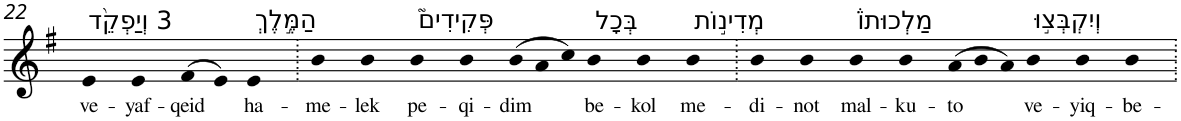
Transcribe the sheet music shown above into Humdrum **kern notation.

**kern	**text
*part1	*part1
*staff1	*staff1
*I"Piano	*
*I'Pno	*
!!LO:PB:g=z
*clefG2	*
*k[f#]	*
*G:	*
=22	=22
!LO:TX:a:t=3 וְיַפְקֵ֨ד	!
!	!LO:LY:b
4e	ve-
!	!LO:LY:b
4e	-yaf-
!	!LO:LY:b
(>8f#	-qeid
8e)	.
!LO:TX:a:t=הַמֶּ֣לֶךְ	!
!	!LO:LY:b
4e	ha-
=23.	=23.
!	!LO:LY:b
4b	-me-
!	!LO:LY:b
4b	-lek
!LO:TX:a:t=פְּקִידִים֮	!
!	!LO:LY:b
4b	pe-
!	!LO:LY:b
4b	-qi-
*Xtuplet	*
!	!LO:LY:b
(>12b	-dim
12a	.
12cc)	.
!LO:TX:a:t=בְּכָל	!
!	!LO:LY:b
4b	be-
!	!LO:LY:b
4b	-kol
!LO:TX:a:t=מְדִינ֣וֹת	!
!	!LO:LY:b
4b	me-
=24.	=24.
!	!LO:LY:b
4b	-di-
!	!LO:LY:b
4b	-not
!LO:TX:a:t=מַלְכוּתוֹ֒	!
!	!LO:LY:b
4b	mal-
!	!LO:LY:b
4b	-ku-
!	!LO:LY:b
(>12a	-to
12b	.
12a)	.
!LO:TX:a:t=וְיִקְבְּצ֣וּ	!
!	!LO:LY:b
4b	ve-
!	!LO:LY:b
4b	-yiq-
!	!LO:LY:b
4b	-be-
=.	=.
*-	*-
